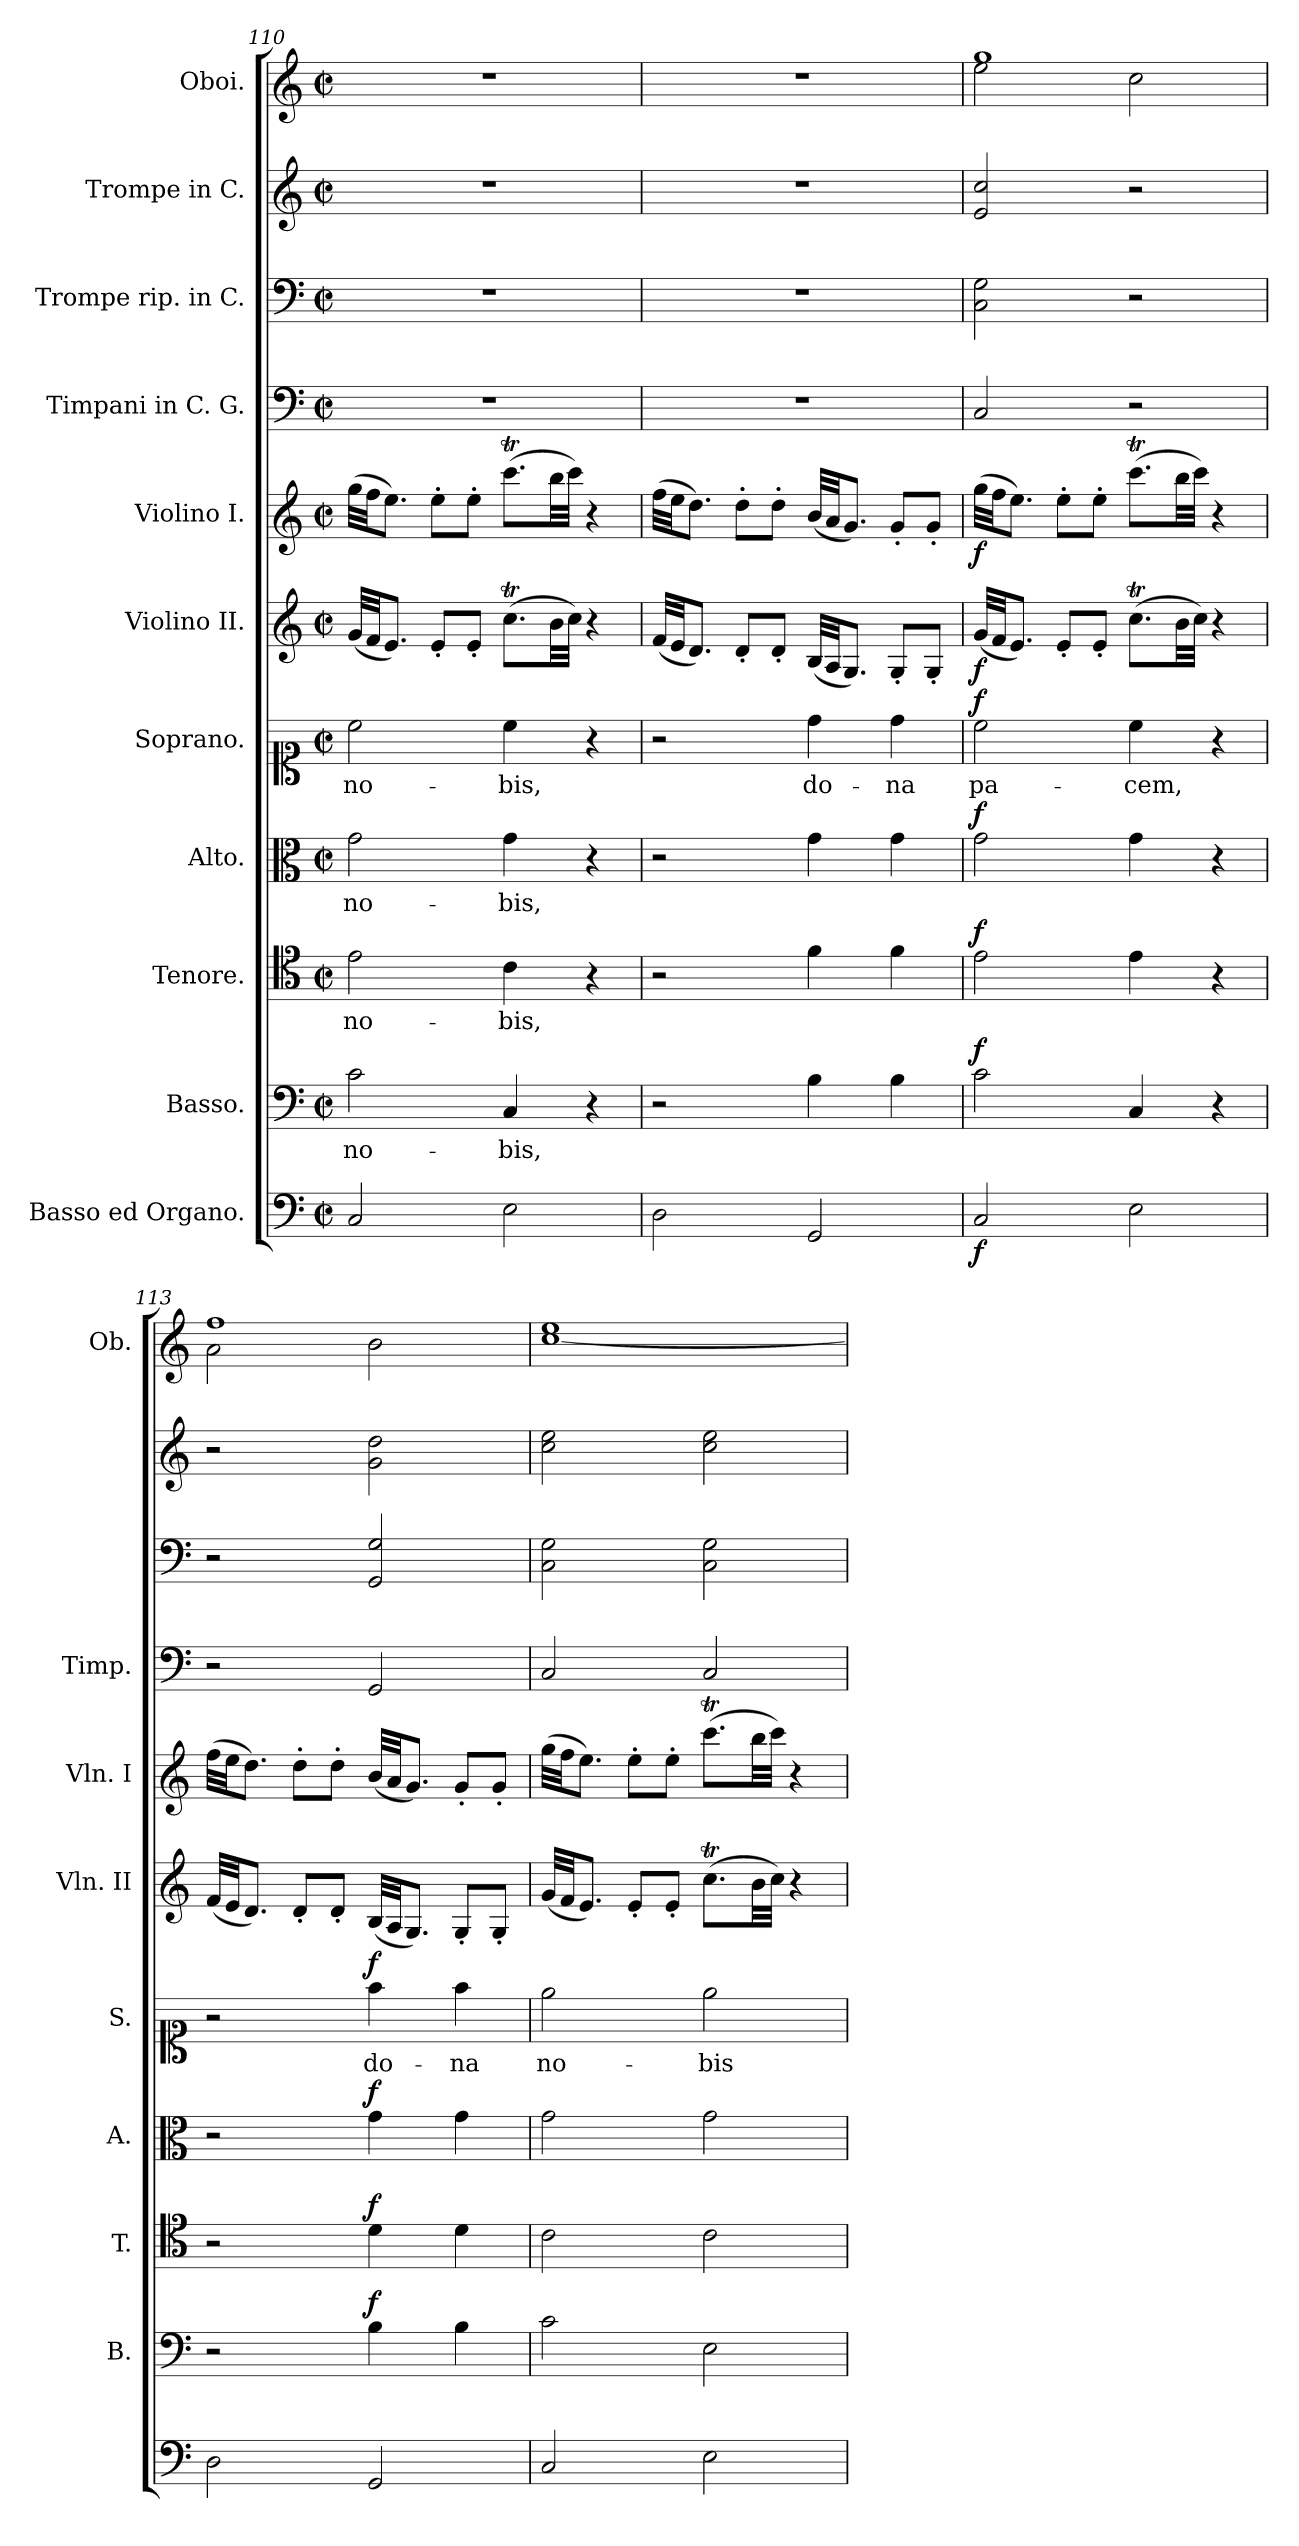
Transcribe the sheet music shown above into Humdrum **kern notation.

**kern	**dynam	**kern	**text	**dynam	**kern	**text	**dynam	**kern	**text	**dynam	**kern	**text	**dynam	**kern	**dynam	**kern	**dynam	**kern	**kern	**kern	**kern
*part11	*part11	*part10	*part10	*part10	*part9	*part9	*part9	*part8	*part8	*part8	*part7	*part7	*part7	*part6	*part6	*part5	*part5	*part4	*part3	*part2	*part1
*staff11	*staff11	*staff10	*staff10	*staff10	*staff9	*staff9	*staff9	*staff8	*staff8	*staff8	*staff7	*staff7	*staff7	*staff6	*staff6	*staff5	*staff5	*staff4	*staff3	*staff2	*staff1
*I"Basso ed  Organo.	*	*I"Basso.	*	*	*I"Tenore.	*	*	*I"Alto.	*	*	*I"Soprano.	*	*	*I"Violino II.	*	*I"Violino I.	*	*I"Timpani in C. G.	*I"Trompe rip. in C.	*I"Trompe in C.	*I"Oboi.
*	*	*I'B.	*	*	*I'T.	*	*	*I'A.	*	*	*I'S.	*	*	*I'Vln. II	*	*I'Vln. I	*	*I'Timp.	*	*	*I'Ob.
*clefF4	*	*clefF4	*	*	*clefC4	*	*	*clefC3	*	*	*clefC1	*	*	*clefG2	*	*clefG2	*	*clefF4	*clefF4	*clefG2	*clefG2
*k[]	*	*k[]	*	*	*k[]	*	*	*k[]	*	*	*k[]	*	*	*k[]	*	*k[]	*	*k[]	*k[]	*k[]	*k[]
*M2/2	*	*M2/2	*	*	*M2/2	*	*	*M2/2	*	*	*M2/2	*	*	*M2/2	*	*M2/2	*	*M2/2	*M2/2	*M2/2	*M2/2
*met(c|)	*	*met(c|)	*	*	*met(c|)	*	*	*met(c|)	*	*	*met(c|)	*	*	*met(c|)	*	*met(c|)	*	*met(c|)	*met(c|)	*met(c|)	*met(c|)
=110	=110	=110	=110	=110	=110	=110	=110	=110	=110	=110	=110	=110	=110	=110	=110	=110	=110	=110	=110	=110	=110
!	!	!	!LO:LY:b	!	!	!LO:LY:b	!	!	!LO:LY:b	!	!	!LO:LY:b	!	!	!	!	!	!	!	!	!
2C/	.	2c\	no-	.	2e\	no-	.	2g\	no-	.	2cc\	no-	.	(<32g/LLL	.	(>32gg\LLL	.	1r	1r	1r	1r
.	.	.	.	.	.	.	.	.	.	.	.	.	.	32f/JJ	.	32ff\JJ	.	.	.	.	.
.	.	.	.	.	.	.	.	.	.	.	.	.	.	8.e/J)	.	8.ee\J)	.	.	.	.	.
.	.	.	.	.	.	.	.	.	.	.	.	.	.	8e'/L	.	8ee'\L	.	.	.	.	.
.	.	.	.	.	.	.	.	.	.	.	.	.	.	8e'/J	.	8ee'\J	.	.	.	.	.
!	!	!	!LO:LY:b	!	!	!LO:LY:b	!	!	!LO:LY:b	!	!	!LO:LY:b	!	!	!	!	!	!	!	!	!
2E\	.	4C/	-bis,	.	4c\	-bis,	.	4g\	-bis,	.	4cc\	-bis,	.	(>8.ccT\L	.	(>8.cccT\L	.	.	.	.	.
.	.	.	.	.	.	.	.	.	.	.	.	.	.	32b\LL	.	32bb\LL	.	.	.	.	.
.	.	.	.	.	.	.	.	.	.	.	.	.	.	32cc\JJJ)	.	32ccc\JJJ)	.	.	.	.	.
.	.	4r	.	.	4r	.	.	4r	.	.	4r	.	.	4r	.	4r	.	.	.	.	.
!!LO:PB:g=z
=111	=111	=111	=111	=111	=111	=111	=111	=111	=111	=111	=111	=111	=111	=111	=111	=111	=111	=111	=111	=111	=111
2D\	.	2r	.	.	2r	.	.	2r	.	.	2r	.	.	(<32f/LLL	.	(>32ff\LLL	.	1r	1r	1r	1r
.	.	.	.	.	.	.	.	.	.	.	.	.	.	32e/JJ	.	32ee\JJ	.	.	.	.	.
.	.	.	.	.	.	.	.	.	.	.	.	.	.	8.d/J)	.	8.dd\J)	.	.	.	.	.
.	.	.	.	.	.	.	.	.	.	.	.	.	.	8d'/L	.	8dd'\L	.	.	.	.	.
.	.	.	.	.	.	.	.	.	.	.	.	.	.	8d'/J	.	8dd'\J	.	.	.	.	.
!	!	!	!	!	!	!	!	!	!	!	!	!LO:LY:b	!	!	!	!	!	!	!	!	!
2GG/	.	4B\	.	.	4f\	.	.	4g\	.	.	4dd\	do-	.	(<32B/LLL	.	(<32b/LLL	.	.	.	.	.
.	.	.	.	.	.	.	.	.	.	.	.	.	.	32A/JJ	.	32a/JJ	.	.	.	.	.
.	.	.	.	.	.	.	.	.	.	.	.	.	.	8.G/J)	.	8.g/J)	.	.	.	.	.
!	!	!	!	!	!	!	!	!	!	!	!	!LO:LY:b	!	!	!	!	!	!	!	!	!
.	.	4B\	.	.	4f\	.	.	4g\	.	.	4dd\	-na	.	8G'/L	.	8g'/L	.	.	.	.	.
.	.	.	.	.	.	.	.	.	.	.	.	.	.	8G'/J	.	8g'/J	.	.	.	.	.
=112	=112	=112	=112	=112	=112	=112	=112	=112	=112	=112	=112	=112	=112	=112	=112	=112	=112	=112	=112	=112	=112
!	!LO:DY:b	!	!	!LO:DY:a	!	!	!LO:DY:a	!	!	!LO:DY:a	!	!LO:LY:b	!LO:DY:a	!	!LO:DY:b	!	!LO:DY:b	!	!	!	!
*	*	*	*	*	*	*	*	*	*	*	*	*	*	*	*	*	*	*	*	*	*^
2C/	f	2c\	.	f	2e\	.	f	2g\	.	f	2cc\	pa-	f	(<32g/LLL	f	(>32gg\LLL	f	2C/	2C\ 2G\	2e/ 2cc/	1gg	2ee\
.	.	.	.	.	.	.	.	.	.	.	.	.	.	32f/JJ	.	32ff\JJ	.	.	.	.	.	.
.	.	.	.	.	.	.	.	.	.	.	.	.	.	8.e/J)	.	8.ee\J)	.	.	.	.	.	.
.	.	.	.	.	.	.	.	.	.	.	.	.	.	8e'/L	.	8ee'\L	.	.	.	.	.	.
.	.	.	.	.	.	.	.	.	.	.	.	.	.	8e'/J	.	8ee'\J	.	.	.	.	.	.
!	!	!	!	!	!	!	!	!	!	!	!	!LO:LY:b	!	!	!	!	!	!	!	!	!	!
2E\	.	4C/	.	.	4e\	.	.	4g\	.	.	4cc\	-cem,	.	(>8.ccT\L	.	(>8.cccT\L	.	2r	2r	2r	.	2cc\
.	.	.	.	.	.	.	.	.	.	.	.	.	.	32b\LL	.	32bb\LL	.	.	.	.	.	.
.	.	.	.	.	.	.	.	.	.	.	.	.	.	32cc\JJJ)	.	32ccc\JJJ)	.	.	.	.	.	.
.	.	4r	.	.	4r	.	.	4r	.	.	4r	.	.	4r	.	4r	.	.	.	.	.	.
=113	=113	=113	=113	=113	=113	=113	=113	=113	=113	=113	=113	=113	=113	=113	=113	=113	=113	=113	=113	=113	=113	=113
2D\	.	2r	.	.	2r	.	.	2r	.	.	2r	.	.	(<32f/LLL	.	(>32ff\LLL	.	2r	2r	2r	1ff	2a\
.	.	.	.	.	.	.	.	.	.	.	.	.	.	32e/JJ	.	32ee\JJ	.	.	.	.	.	.
.	.	.	.	.	.	.	.	.	.	.	.	.	.	8.d/J)	.	8.dd\J)	.	.	.	.	.	.
.	.	.	.	.	.	.	.	.	.	.	.	.	.	8d'/L	.	8dd'\L	.	.	.	.	.	.
.	.	.	.	.	.	.	.	.	.	.	.	.	.	8d'/J	.	8dd'\J	.	.	.	.	.	.
!	!	!	!	!LO:DY:a	!	!	!LO:DY:a	!	!	!LO:DY:a	!	!LO:LY:b	!LO:DY:a	!	!	!	!	!	!	!	!	!
2GG/	.	4B\	.	f	4d\	.	f	4g\	.	f	4ff\	do-	f	(<32B/LLL	.	(<32b/LLL	.	2GG/	2GG/ 2G/	2g\ 2dd\	.	2b\
.	.	.	.	.	.	.	.	.	.	.	.	.	.	32A/JJ	.	32a/JJ	.	.	.	.	.	.
.	.	.	.	.	.	.	.	.	.	.	.	.	.	8.G/J)	.	8.g/J)	.	.	.	.	.	.
!	!	!	!	!	!	!	!	!	!	!	!	!LO:LY:b	!	!	!	!	!	!	!	!	!	!
.	.	4B\	.	.	4d\	.	.	4g\	.	.	4ff\	-na	.	8G'/L	.	8g'/L	.	.	.	.	.	.
.	.	.	.	.	.	.	.	.	.	.	.	.	.	8G'/J	.	8g'/J	.	.	.	.	.	.
=114	=114	=114	=114	=114	=114	=114	=114	=114	=114	=114	=114	=114	=114	=114	=114	=114	=114	=114	=114	=114	=114	=114
!	!	!	!	!	!	!	!	!	!	!	!	!LO:LY:b	!	!	!	!	!	!	!	!	!	!
2C/	.	2c\	.	.	2c\	.	.	2g\	.	.	2ee\	no-	.	(<32g/LLL	.	(>32gg\LLL	.	2C/	2C\ 2G\	2cc\ 2ee\	1ee	[1cc
.	.	.	.	.	.	.	.	.	.	.	.	.	.	32f/JJ	.	32ff\JJ	.	.	.	.	.	.
.	.	.	.	.	.	.	.	.	.	.	.	.	.	8.e/J)	.	8.ee\J)	.	.	.	.	.	.
.	.	.	.	.	.	.	.	.	.	.	.	.	.	8e'/L	.	8ee'\L	.	.	.	.	.	.
.	.	.	.	.	.	.	.	.	.	.	.	.	.	8e'/J	.	8ee'\J	.	.	.	.	.	.
!	!	!	!	!	!	!	!	!	!	!	!	!LO:LY:b	!	!	!	!	!	!	!	!	!	!
2E\	.	2E\	.	.	2c\	.	.	2g\	.	.	2ee\	-bis	.	(>8.ccT\L	.	(>8.cccT\L	.	2C/	2C\ 2G\	2cc\ 2ee\	.	.
.	.	.	.	.	.	.	.	.	.	.	.	.	.	32b\LL	.	32bb\LL	.	.	.	.	.	.
.	.	.	.	.	.	.	.	.	.	.	.	.	.	32cc\JJJ)	.	32ccc\JJJ)	.	.	.	.	.	.
.	.	.	.	.	.	.	.	.	.	.	.	.	.	4r	.	4r	.	.	.	.	.	.
*	*	*	*	*	*	*	*	*	*	*	*	*	*	*	*	*	*	*	*	*	*v	*v
=	=	=	=	=	=	=	=	=	=	=	=	=	=	=	=	=	=	=	=	=	=
*-	*-	*-	*-	*-	*-	*-	*-	*-	*-	*-	*-	*-	*-	*-	*-	*-	*-	*-	*-	*-	*-
